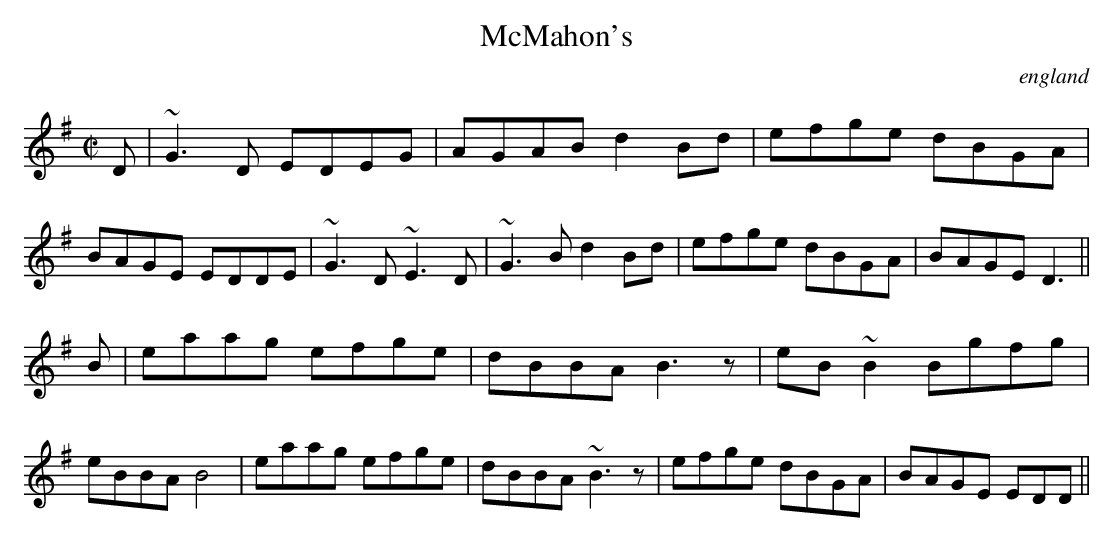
X:1
T:McMahon's
O:england
E:7
M:C|
K:G
D|~G3D EDEG|AGAB d2Bd|efge dBGA|BAGE EDDE|\
~G3D ~E3D|~G3B d2Bd|efge dBGA|BAGE D3||
B|eaag efge|dBBA B3 z|eB~B2 Bgfg|eBBA B4|\
eaag efge|dBBA ~B3z|efge dBGA|BAGE EDD||
